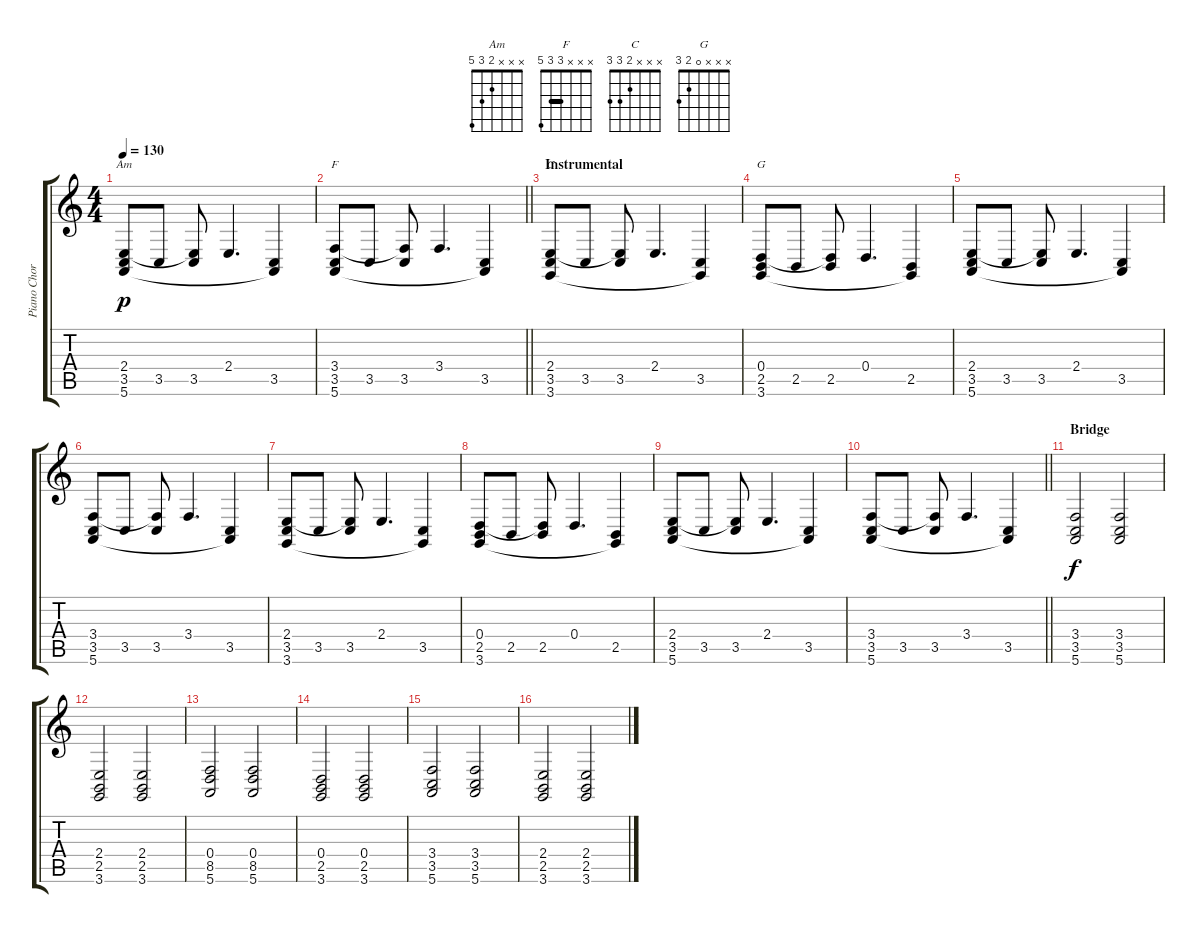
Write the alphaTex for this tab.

\track ("Piano Chords" "Piano Chor") {instrument acousticgrandpiano}
\staff {score tabs}
\tuning (E4 B3 G3 D3 A2 E2) {hide}
\chord ("Am" x x x 2 3 5)
\chord ("F" x x x 3 3 5) {barre 3}
\chord ("C" x x x 2 3 3)
\chord ("G" x x x 0 2 3)
\ts (4 4)
\tempo 130
\clef g2
\ks c
(2.4 3.5 5.6).8{ch "Am" dy p} 3.5.8 (2.4{t} 3.5).8 2.4.4{d} (3.5 5.6{t}).4 |
\barLineRight lightlight
(3.4 3.5 5.6).8{ch "F"} 3.5.8 (3.4{t} 3.5).8 3.4.4{d} (3.5 5.6{t}).4 |
\section ("" "Instrumental")
(2.4 3.5 3.6).8{ch "C"} 3.5.8 (2.4{t} 3.5).8 2.4.4{d} (3.5 3.6{t}).4 |
(0.4 2.5 3.6).8{ch "G"} 2.5.8 (0.4{t} 2.5).8 0.4.4{d} (2.5 3.6{t}).4 |
(2.4 3.5 5.6).8 3.5.8 (2.4{t} 3.5).8 2.4.4{d} (3.5 5.6{t}).4 |
(3.4 3.5 5.6).8 3.5.8 (3.4{t} 3.5).8 3.4.4{d} (3.5 5.6{t}).4 |
(2.4 3.5 3.6).8 3.5.8 (2.4{t} 3.5).8 2.4.4{d} (3.5 3.6{t}).4 |
(0.4 2.5 3.6).8 2.5.8 (0.4{t} 2.5).8 0.4.4{d} (2.5 3.6{t}).4 |
(2.4 3.5 5.6).8 3.5.8 (2.4{t} 3.5).8 2.4.4{d} (3.5 5.6{t}).4 |
\barLineRight lightlight
(3.4 3.5 5.6).8 3.5.8 (3.4{t} 3.5).8 3.4.4{d} (3.5 5.6{t}).4 |
\section ("" "Bridge")
(3.4 3.5 5.6).2{dy f} (3.4 3.5 5.6).2 |
(2.4 2.5 3.6).2 (2.4 2.5 3.6).2 |
(0.4 8.5 5.6).2 (0.4 8.5 5.6).2 |
(0.4 2.5 3.6).2 (0.4 2.5 3.6).2 |
(3.4 3.5 5.6).2 (3.4 3.5 5.6).2 |
(2.4 2.5 3.6).2 (2.4 2.5 3.6).2
